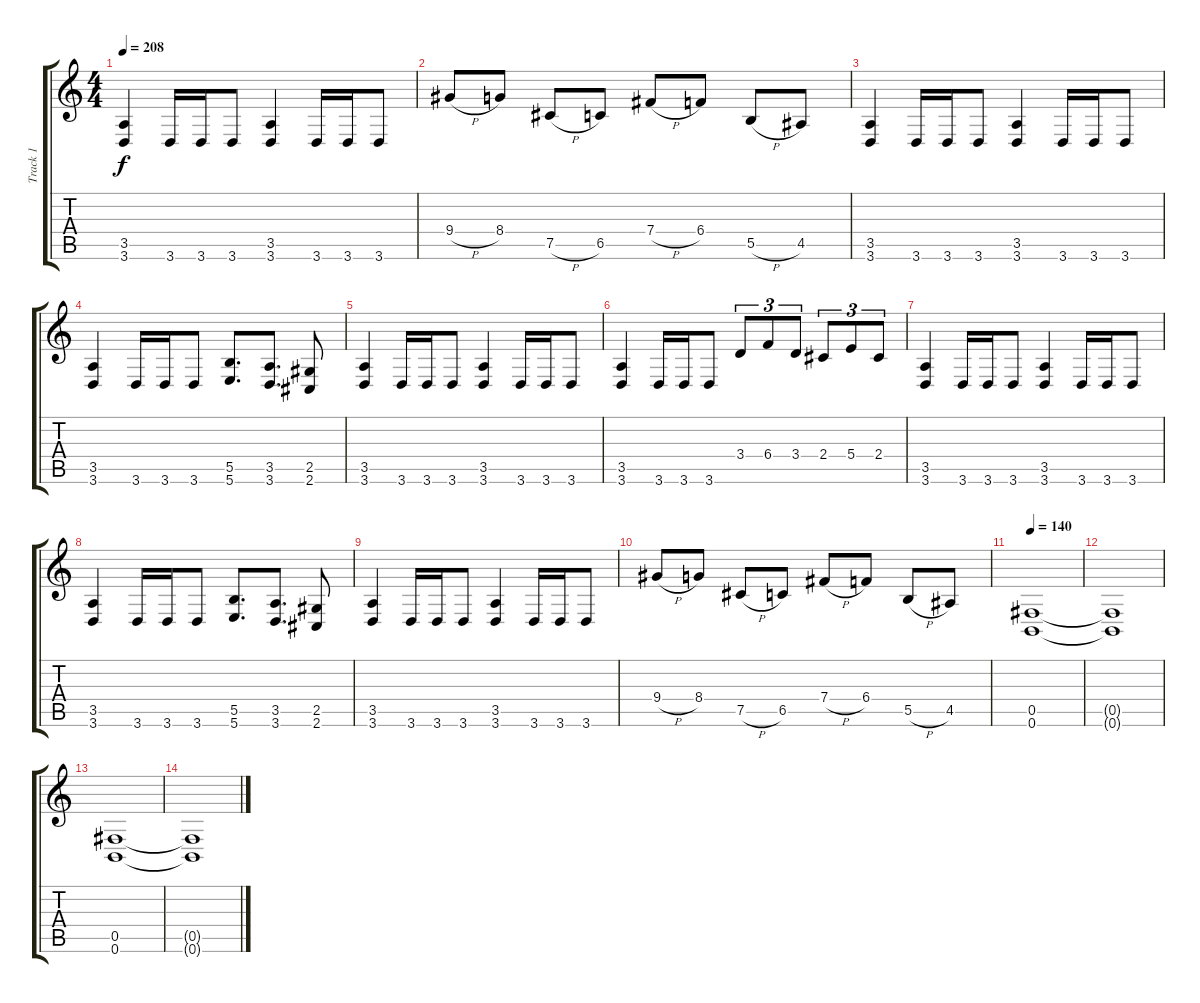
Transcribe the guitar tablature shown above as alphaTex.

\track ("Track 1" "Track 1") {instrument distortionguitar}
\staff {score tabs}
\tuning (Db4 Ab3 E3 B2 Gb2 B1) {hide}
\ts (4 4)
\tempo 208
\clef g2
\ks c
(3.5 3.6).4{dy f} 3.6.16 3.6.16 3.6.8 (3.5 3.6).4 3.6.16 3.6.16 3.6.8 |
9.4{h}.8 8.4.8 7.5{h}.8 6.5.8 7.4{h}.8 6.4.8 5.5{h}.8 4.5.8 |
(3.5 3.6).4 3.6.16 3.6.16 3.6.8 (3.5 3.6).4 3.6.16 3.6.16 3.6.8 |
(3.5 3.6).4 3.6.16 3.6.16 3.6.8 (5.5 5.6).8{d} (3.5 3.6).8{d} (2.5 2.6).8 |
(3.5 3.6).4 3.6.16 3.6.16 3.6.8 (3.5 3.6).4 3.6.16 3.6.16 3.6.8 |
(3.5 3.6).4 3.6.16 3.6.16 3.6.8 3.4.8{tu (3 2)} 6.4.8{tu (3 2)} 3.4.8{tu (3 2)} 2.4.8{tu (3 2)} 5.4.8{tu (3 2)} 2.4.8{tu (3 2)} |
(3.5 3.6).4 3.6.16 3.6.16 3.6.8 (3.5 3.6).4 3.6.16 3.6.16 3.6.8 |
(3.5 3.6).4 3.6.16 3.6.16 3.6.8 (5.5 5.6).8{d} (3.5 3.6).8{d} (2.5 2.6).8 |
(3.5 3.6).4 3.6.16 3.6.16 3.6.8 (3.5 3.6).4 3.6.16 3.6.16 3.6.8 |
9.4{h}.8 8.4.8 7.5{h}.8 6.5.8 7.4{h}.8 6.4.8 5.5{h}.8 4.5.8 |
\tempo 140
(0.5 0.6).1 |
(0.5{t} 0.6{t}).1 |
(0.5 0.6).1 |
(0.5{t} 0.6{t}).1
